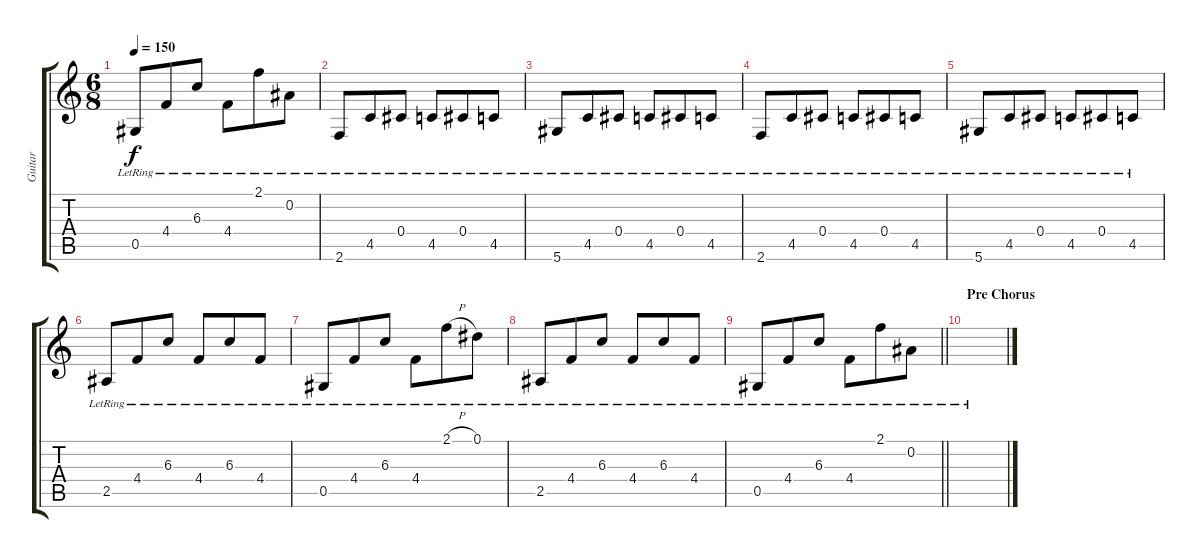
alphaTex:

\track ("Guitar" "Guitar") {instrument distortionguitar}
\staff {score tabs}
\tuning (Eb4 Bb3 Gb3 Db3 Ab2 Eb2) {hide}
\ts (6 8)
\tempo 150
\clef g2
\ks c
0.5{lr}.8{dy f} 4.4{lr}.8 6.3{lr}.8 4.4{lr}.8 2.1{lr}.8 0.2{lr}.8 |
2.6{lr}.8 4.5{lr}.8 0.4{lr}.8 4.5{lr}.8 0.4{lr}.8 4.5{lr}.8 |
5.6{lr}.8 4.5{lr}.8 0.4{lr}.8 4.5{lr}.8 0.4{lr}.8 4.5{lr}.8 |
2.6{lr}.8 4.5{lr}.8 0.4{lr}.8 4.5{lr}.8 0.4{lr}.8 4.5{lr}.8 |
5.6{lr}.8 4.5{lr}.8 0.4{lr}.8 4.5{lr}.8 0.4{lr}.8 4.5{lr}.8 |
2.5{lr}.8 4.4{lr}.8 6.3{lr}.8 4.4{lr}.8 6.3{lr}.8 4.4{lr}.8 |
0.5{lr}.8 4.4{lr}.8 6.3{lr}.8 4.4{lr}.8 2.1{h lr}.8 0.1{lr}.8 |
2.5{lr}.8 4.4{lr}.8 6.3{lr}.8 4.4{lr}.8 6.3{lr}.8 4.4{lr}.8 |
\barLineRight lightlight
0.5{lr}.8 4.4{lr}.8 6.3{lr}.8 4.4{lr}.8 2.1{lr}.8 0.2{lr}.8 |
\section ("" "Pre Chorus")
